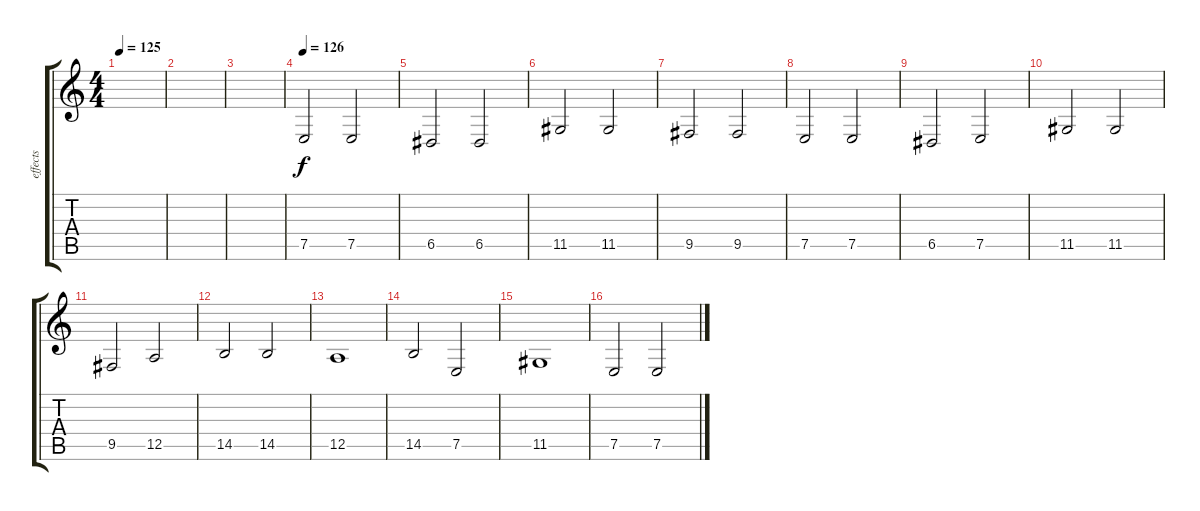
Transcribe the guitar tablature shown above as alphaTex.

\track (" effects" " effects") {instrument fx7echoes}
\staff {score tabs}
\tuning (E4 B3 G3 D3 A2 E2) {hide}
\ts (4 4)
\tempo 125
\clef g2
\ks c
|
|
|
\tempo 126
7.5.2 7.5.2 |
6.5.2 6.5.2 |
11.5.2 11.5.2 |
9.5.2 9.5.2 |
7.5.2 7.5.2 |
6.5.2 7.5.2 |
11.5.2 11.5.2 |
9.5.2 12.5.2 |
14.5.2 14.5.2 |
12.5.1 |
14.5.2 7.5.2 |
11.5.1 |
7.5.2 7.5.2
